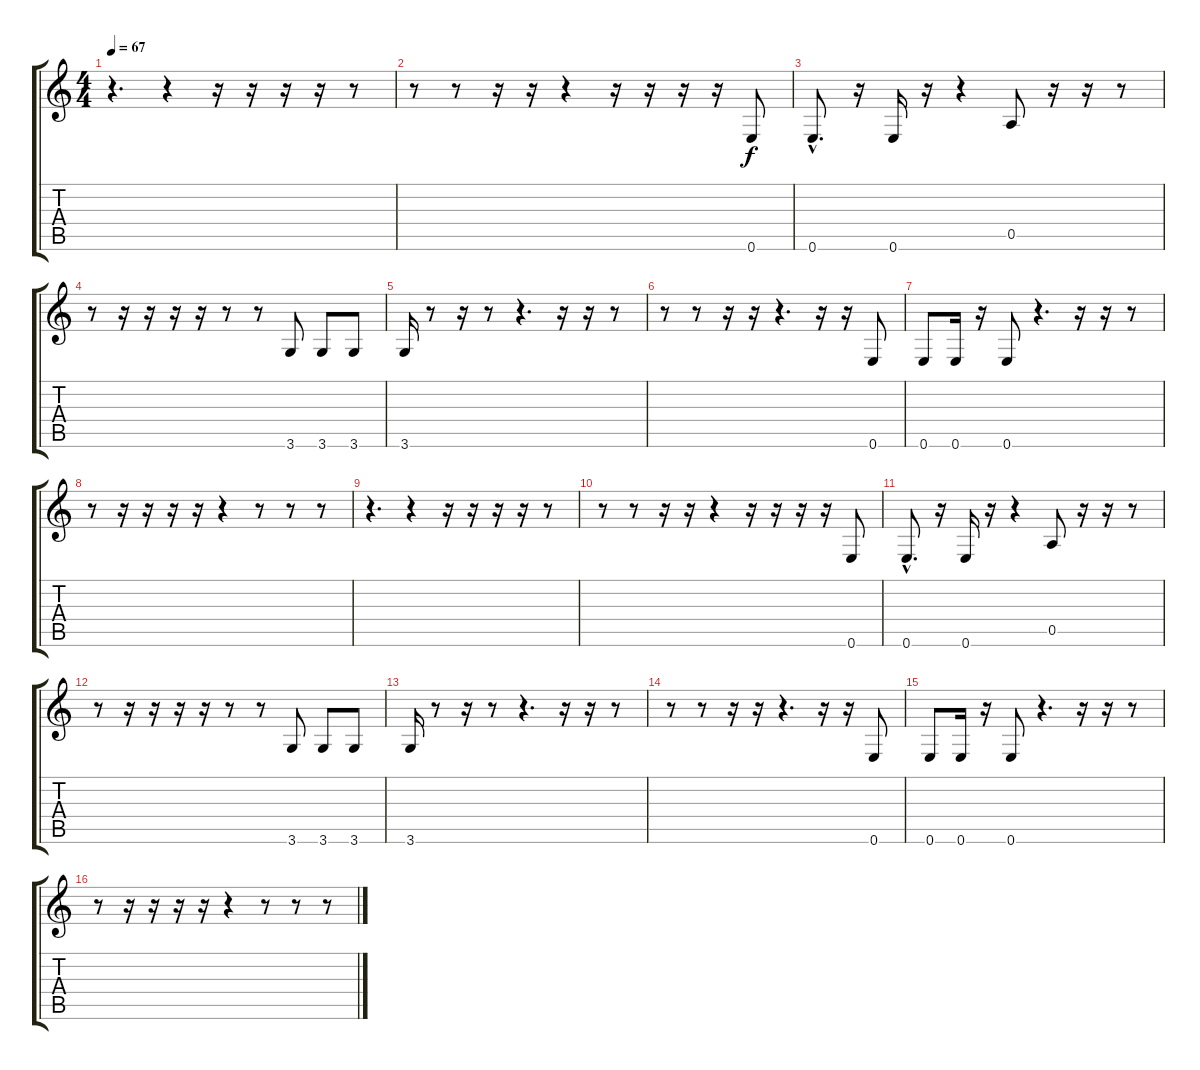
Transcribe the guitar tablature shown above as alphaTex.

\track "" {instrument electricbassfinger}
\staff {score tabs}
\tuning (E4 B3 G3 D3 A2 E2) {hide}
\ts (4 4)
\tempo 67
\clef g2
\ks c
r.4{d dy f instrument electricbassfinger} r.4 r.16 r.16 r.16 r.16 r.8 |
r.8 r.8 r.16 r.16 r.4 r.16 r.16 r.16 r.16 0.6.8 |
0.6{hac}.8{d} r.16 0.6.16 r.16 r.4 0.5.8 r.16 r.16 r.8 |
r.8 r.16 r.16 r.16 r.16 r.8 r.8 3.6.8 3.6.8 3.6.8 |
3.6.16 r.8 r.16 r.8 r.4{d} r.16 r.16 r.8 |
r.8 r.8 r.16 r.16 r.4{d} r.16 r.16 0.6.8 |
0.6.8 0.6.16 r.16 0.6.8 r.4{d} r.16 r.16 r.8 |
r.8 r.16 r.16 r.16 r.16 r.4 r.8 r.8 r.8 |
r.4{d} r.4 r.16 r.16 r.16 r.16 r.8 |
r.8 r.8 r.16 r.16 r.4 r.16 r.16 r.16 r.16 0.6.8 |
0.6{hac}.8{d} r.16 0.6.16 r.16 r.4 0.5.8 r.16 r.16 r.8 |
r.8 r.16 r.16 r.16 r.16 r.8 r.8 3.6.8 3.6.8 3.6.8 |
3.6.16 r.8 r.16 r.8 r.4{d} r.16 r.16 r.8 |
r.8 r.8 r.16 r.16 r.4{d} r.16 r.16 0.6.8 |
0.6.8 0.6.16 r.16 0.6.8 r.4{d} r.16 r.16 r.8 |
r.8 r.16 r.16 r.16 r.16 r.4 r.8 r.8 r.8
